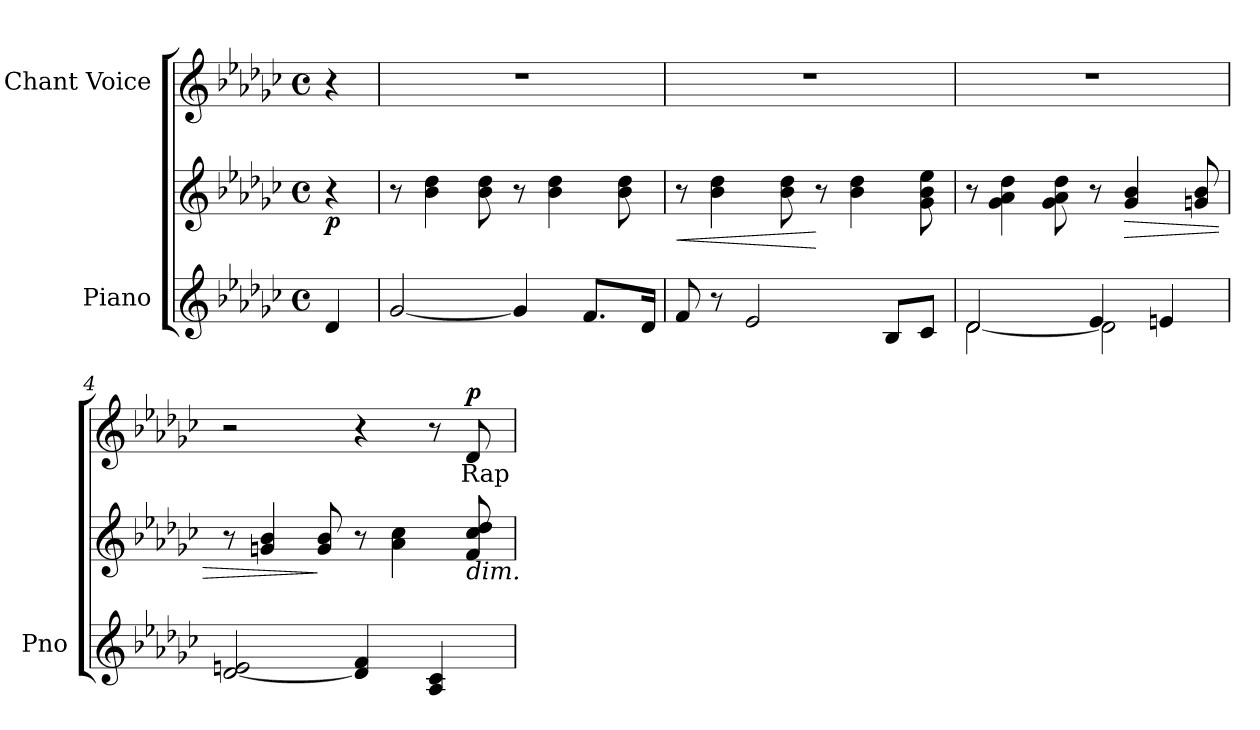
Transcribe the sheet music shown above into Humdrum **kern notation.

**kern	**kern	**dynam	**kern	**text	**dynam
*part2	*part2	*part2	*part1	*part1	*part1
*staff3	*staff2	*staff2/3	*staff1	*staff1	*staff1
*I"Piano	*	*	*I"Chant Voice	*	*
*I'Pno	*	*	*	*	*
*clefG2	*clefG2	*	*clefG2	*	*
*k[b-e-a-d-g-c-]	*k[b-e-a-d-g-c-]	*	*k[b-e-a-d-g-c-]	*	*
*M4/4	*M4/4	*	*M4/4	*	*
*met(c)	*met(c)	*	*met(c)	*	*
=	=	=	=	=	=
!	!	!LO:DY:b	!	!	!
4d-/	4r	p	4r	.	.
=1	=1	=1	=1	=1	=1
[2g-/	8r	.	1r	.	.
.	4b-\ 4dd-\	.	.	.	.
.	8b-\ 8dd-\	.	.	.	.
4g-/]	8r	.	.	.	.
.	4b-\ 4dd-\	.	.	.	.
8.f/L	.	.	.	.	.
.	8b-\ 8dd-\	.	.	.	.
16d-/Jk	.	.	.	.	.
=2	=2	=2	=2	=2	=2
!	!	!LO:HP:b	!	!	!
8f/	8r	<	1r	.	.
8r	4b-\ 4dd-\	.	.	.	.
2e-/	.	.	.	.	.
.	8b-\ 8dd-\	.	.	.	.
.	8r	[	.	.	.
.	4b-\ 4dd-\	.	.	.	.
8B-/L	.	.	.	.	.
8c-/J	8g-\ 8b-\ 8ee-\	.	.	.	.
=3	=3	=3	=3	=3	=3
*^	*	*	*	*	*
2d-/	[2d-\	8r	.	1r	.	.
.	.	4g-\ 4a-\ 4dd-\	.	.	.	.
.	.	8g-\ 8a-\ 8dd-\	.	.	.	.
4e-/	2d-\]	8r	.	.	.	.
!	!	!	!LO:HP:b	!	!	!
.	.	4g-/ 4b-/	>	.	.	.
4en/	.	.	.	.	.	.
.	.	8gn/ 8b-/	.	.	.	.
*v	*v	*	*	*	*	*
=4	=4	=4	=4	=4	=4
[2d-/ 2en/	8r	.	2r	.	.
.	4gn/ 4b-/	.	.	.	.
.	8g/ 8b-/	]	.	.	.
4d-/] 4f/	8r	.	4r	.	.
.	4a-\ 4cc-\	.	.	.	.
4A-/ 4c-/	.	.	8r	.	.
!	!LO:TX:b:i:t=dim.	!	!	!	!
!	!	!	!	!	!LO:DY:a
.	8f/ 8cc-/ 8dd-/	.	8d-/	Rap-	p
=	=	=	=	=	=
*-	*-	*-	*-	*-	*-
